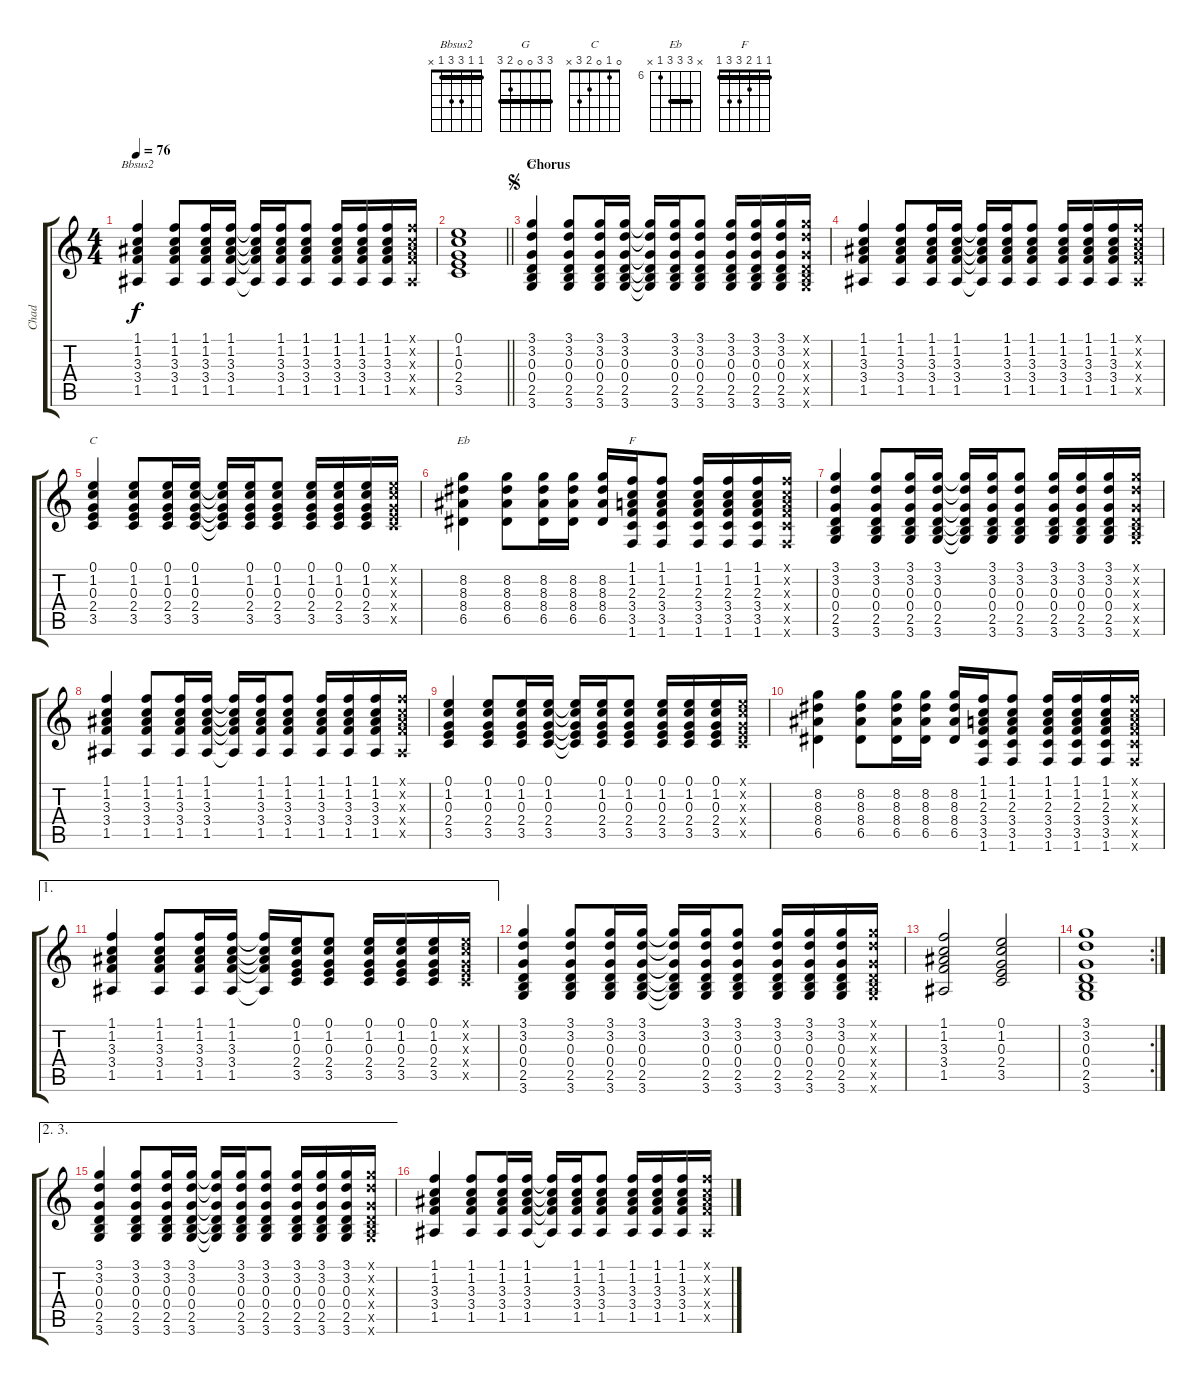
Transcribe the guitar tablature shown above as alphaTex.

\track ("Chad" "Chad") {instrument acousticguitarsteel}
\staff {score tabs}
\tuning (E4 B3 G3 D3 A2 E2) {hide}
\chord ("Bbsus2" 1 1 3 3 1 x) {barre 1}
\chord ("G" 3 3 0 0 2 3) {barre 3}
\chord ("C" 0 1 0 2 3 x)
\chord ("Eb" x 8 8 8 6 x) {firstfret 6 barre 8}
\chord ("F" 1 1 2 3 3 1) {barre 1}
\ts (4 4)
\tempo 76
\clef g2
\ks c
(1.1 1.2 3.3 3.4 1.5).4{ch "Bbsus2" dy f} (1.1 1.2 3.3 3.4 1.5).8 (1.1 1.2 3.3 3.4 1.5).16 (1.1 1.2 3.3 3.4 1.5).16 (1.1{t} 1.2{t} 3.3{t} 3.4{t} 1.5{t}).16 (1.1 1.2 3.3 3.4 1.5).16 (1.1 1.2 3.3 3.4 1.5).8 (1.1 1.2 3.3 3.4 1.5).16 (1.1 1.2 3.3 3.4 1.5).16 (1.1 1.2 3.3 3.4 1.5).16 (1.1{x} 1.2{x} 3.3{x} 3.4{x} 1.5{x}).16 |
\barLineRight lightlight
(0.1 1.2 0.3 2.4 3.5).1 |
\section ("" "Chorus")
\jump segno
(3.1 3.2 0.3 0.4 2.5 3.6).4{ch "G"} (3.1 3.2 0.3 0.4 2.5 3.6).8 (3.1 3.2 0.3 0.4 2.5 3.6).16 (3.1 3.2 0.3 0.4 2.5 3.6).16 (3.1{t} 3.2{t} 0.3{t} 0.4{t} 2.5{t} 3.6{t}).16 (3.1 3.2 0.3 0.4 2.5 3.6).16 (3.1 3.2 0.3 0.4 2.5 3.6).8 (3.1 3.2 0.3 0.4 2.5 3.6).16 (3.1 3.2 0.3 0.4 2.5 3.6).16 (3.1 3.2 0.3 0.4 2.5 3.6).16 (3.1{x} 3.2{x} 0.3{x} 0.4{x} 2.5{x} 3.6{x}).16 |
(1.1 1.2 3.3 3.4 1.5).4 (1.1 1.2 3.3 3.4 1.5).8 (1.1 1.2 3.3 3.4 1.5).16 (1.1 1.2 3.3 3.4 1.5).16 (1.1{t} 1.2{t} 3.3{t} 3.4{t} 1.5{t}).16 (1.1 1.2 3.3 3.4 1.5).16 (1.1 1.2 3.3 3.4 1.5).8 (1.1 1.2 3.3 3.4 1.5).16 (1.1 1.2 3.3 3.4 1.5).16 (1.1 1.2 3.3 3.4 1.5).16 (1.1{x} 1.2{x} 3.3{x} 3.4{x} 1.5{x}).16 |
(0.1 1.2 0.3 2.4 3.5).4{ch "C"} (0.1 1.2 0.3 2.4 3.5).8 (0.1 1.2 0.3 2.4 3.5).16 (0.1 1.2 0.3 2.4 3.5).16 (0.1{t} 1.2{t} 0.3{t} 2.4{t} 3.5{t}).16 (0.1 1.2 0.3 2.4 3.5).16 (0.1 1.2 0.3 2.4 3.5).8 (0.1 1.2 0.3 2.4 3.5).16 (0.1 1.2 0.3 2.4 3.5).16 (0.1 1.2 0.3 2.4 3.5).16 (0.1{x} 1.2{x} 0.3{x} 2.4{x} 3.5{x}).16 |
(8.2 8.3 8.4 6.5).4{ch "Eb"} (8.2 8.3 8.4 6.5).8 (8.2 8.3 8.4 6.5).16 (8.2 8.3 8.4 6.5).16 (8.2 8.3 8.4 6.5).16 (1.1 1.2 2.3 3.4 3.5 1.6).16{ch "F"} (1.1 1.2 2.3 3.4 3.5 1.6).8 (1.1 1.2 2.3 3.4 3.5 1.6).16 (1.1 1.2 2.3 3.4 3.5 1.6).16 (1.1 1.2 2.3 3.4 3.5 1.6).16 (1.1{x} 1.2{x} 2.3{x} 3.4{x} 3.5{x} 1.6{x}).16 |
(3.1 3.2 0.3 0.4 2.5 3.6).4 (3.1 3.2 0.3 0.4 2.5 3.6).8 (3.1 3.2 0.3 0.4 2.5 3.6).16 (3.1 3.2 0.3 0.4 2.5 3.6).16 (3.1{t} 3.2{t} 0.3{t} 0.4{t} 2.5{t} 3.6{t}).16 (3.1 3.2 0.3 0.4 2.5 3.6).16 (3.1 3.2 0.3 0.4 2.5 3.6).8 (3.1 3.2 0.3 0.4 2.5 3.6).16 (3.1 3.2 0.3 0.4 2.5 3.6).16 (3.1 3.2 0.3 0.4 2.5 3.6).16 (3.1{x} 3.2{x} 0.3{x} 0.4{x} 2.5{x} 3.6{x}).16 |
(1.1 1.2 3.3 3.4 1.5).4 (1.1 1.2 3.3 3.4 1.5).8 (1.1 1.2 3.3 3.4 1.5).16 (1.1 1.2 3.3 3.4 1.5).16 (1.1{t} 1.2{t} 3.3{t} 3.4{t} 1.5{t}).16 (1.1 1.2 3.3 3.4 1.5).16 (1.1 1.2 3.3 3.4 1.5).8 (1.1 1.2 3.3 3.4 1.5).16 (1.1 1.2 3.3 3.4 1.5).16 (1.1 1.2 3.3 3.4 1.5).16 (1.1{x} 1.2{x} 3.3{x} 3.4{x} 1.5{x}).16 |
(0.1 1.2 0.3 2.4 3.5).4 (0.1 1.2 0.3 2.4 3.5).8 (0.1 1.2 0.3 2.4 3.5).16 (0.1 1.2 0.3 2.4 3.5).16 (0.1{t} 1.2{t} 0.3{t} 2.4{t} 3.5{t}).16 (0.1 1.2 0.3 2.4 3.5).16 (0.1 1.2 0.3 2.4 3.5).8 (0.1 1.2 0.3 2.4 3.5).16 (0.1 1.2 0.3 2.4 3.5).16 (0.1 1.2 0.3 2.4 3.5).16 (0.1{x} 1.2{x} 0.3{x} 2.4{x} 3.5{x}).16 |
(8.2 8.3 8.4 6.5).4 (8.2 8.3 8.4 6.5).8 (8.2 8.3 8.4 6.5).16 (8.2 8.3 8.4 6.5).16 (8.2 8.3 8.4 6.5).16 (1.1 1.2 2.3 3.4 3.5 1.6).16 (1.1 1.2 2.3 3.4 3.5 1.6).8 (1.1 1.2 2.3 3.4 3.5 1.6).16 (1.1 1.2 2.3 3.4 3.5 1.6).16 (1.1 1.2 2.3 3.4 3.5 1.6).16 (1.1{x} 1.2{x} 2.3{x} 3.4{x} 3.5{x} 1.6{x}).16 |
\ae 1
(1.1 1.2 3.3 3.4 1.5).4 (1.1 1.2 3.3 3.4 1.5).8 (1.1 1.2 3.3 3.4 1.5).16 (1.1 1.2 3.3 3.4 1.5).16 (1.1{t} 1.2{t} 3.3{t} 3.4{t} 1.5{t}).16 (0.1 1.2 0.3 2.4 3.5).16 (0.1 1.2 0.3 2.4 3.5).8 (0.1 1.2 0.3 2.4 3.5).16 (0.1 1.2 0.3 2.4 3.5).16 (0.1 1.2 0.3 2.4 3.5).16 (0.1{x} 1.2{x} 0.3{x} 2.4{x} 3.5{x}).16 |
(3.1 3.2 0.3 0.4 2.5 3.6).4 (3.1 3.2 0.3 0.4 2.5 3.6).8 (3.1 3.2 0.3 0.4 2.5 3.6).16 (3.1 3.2 0.3 0.4 2.5 3.6).16 (3.1{t} 3.2{t} 0.3{t} 0.4{t} 2.5{t} 3.6{t}).16 (3.1 3.2 0.3 0.4 2.5 3.6).16 (3.1 3.2 0.3 0.4 2.5 3.6).8 (3.1 3.2 0.3 0.4 2.5 3.6).16 (3.1 3.2 0.3 0.4 2.5 3.6).16 (3.1 3.2 0.3 0.4 2.5 3.6).16 (3.1{x} 3.2{x} 0.3{x} 0.4{x} 2.5{x} 3.6{x}).16 |
(1.1 1.2 3.3 3.4 1.5).2 (0.1 1.2 0.3 2.4 3.5).2 |
\rc 2
(3.1 3.2 0.3 0.4 2.5 3.6).1 |
\ae (2 3)
(3.1 3.2 0.3 0.4 2.5 3.6).4 (3.1 3.2 0.3 0.4 2.5 3.6).8 (3.1 3.2 0.3 0.4 2.5 3.6).16 (3.1 3.2 0.3 0.4 2.5 3.6).16 (3.1{t} 3.2{t} 0.3{t} 0.4{t} 2.5{t} 3.6{t}).16 (3.1 3.2 0.3 0.4 2.5 3.6).16 (3.1 3.2 0.3 0.4 2.5 3.6).8 (3.1 3.2 0.3 0.4 2.5 3.6).16 (3.1 3.2 0.3 0.4 2.5 3.6).16 (3.1 3.2 0.3 0.4 2.5 3.6).16 (3.1{x} 3.2{x} 0.3{x} 0.4{x} 2.5{x} 3.6{x}).16 |
(1.1 1.2 3.3 3.4 1.5).4 (1.1 1.2 3.3 3.4 1.5).8 (1.1 1.2 3.3 3.4 1.5).16 (1.1 1.2 3.3 3.4 1.5).16 (1.1{t} 1.2{t} 3.3{t} 3.4{t} 1.5{t}).16 (1.1 1.2 3.3 3.4 1.5).16 (1.1 1.2 3.3 3.4 1.5).8 (1.1 1.2 3.3 3.4 1.5).16 (1.1 1.2 3.3 3.4 1.5).16 (1.1 1.2 3.3 3.4 1.5).16 (1.1{x} 1.2{x} 3.3{x} 3.4{x} 1.5{x}).16
